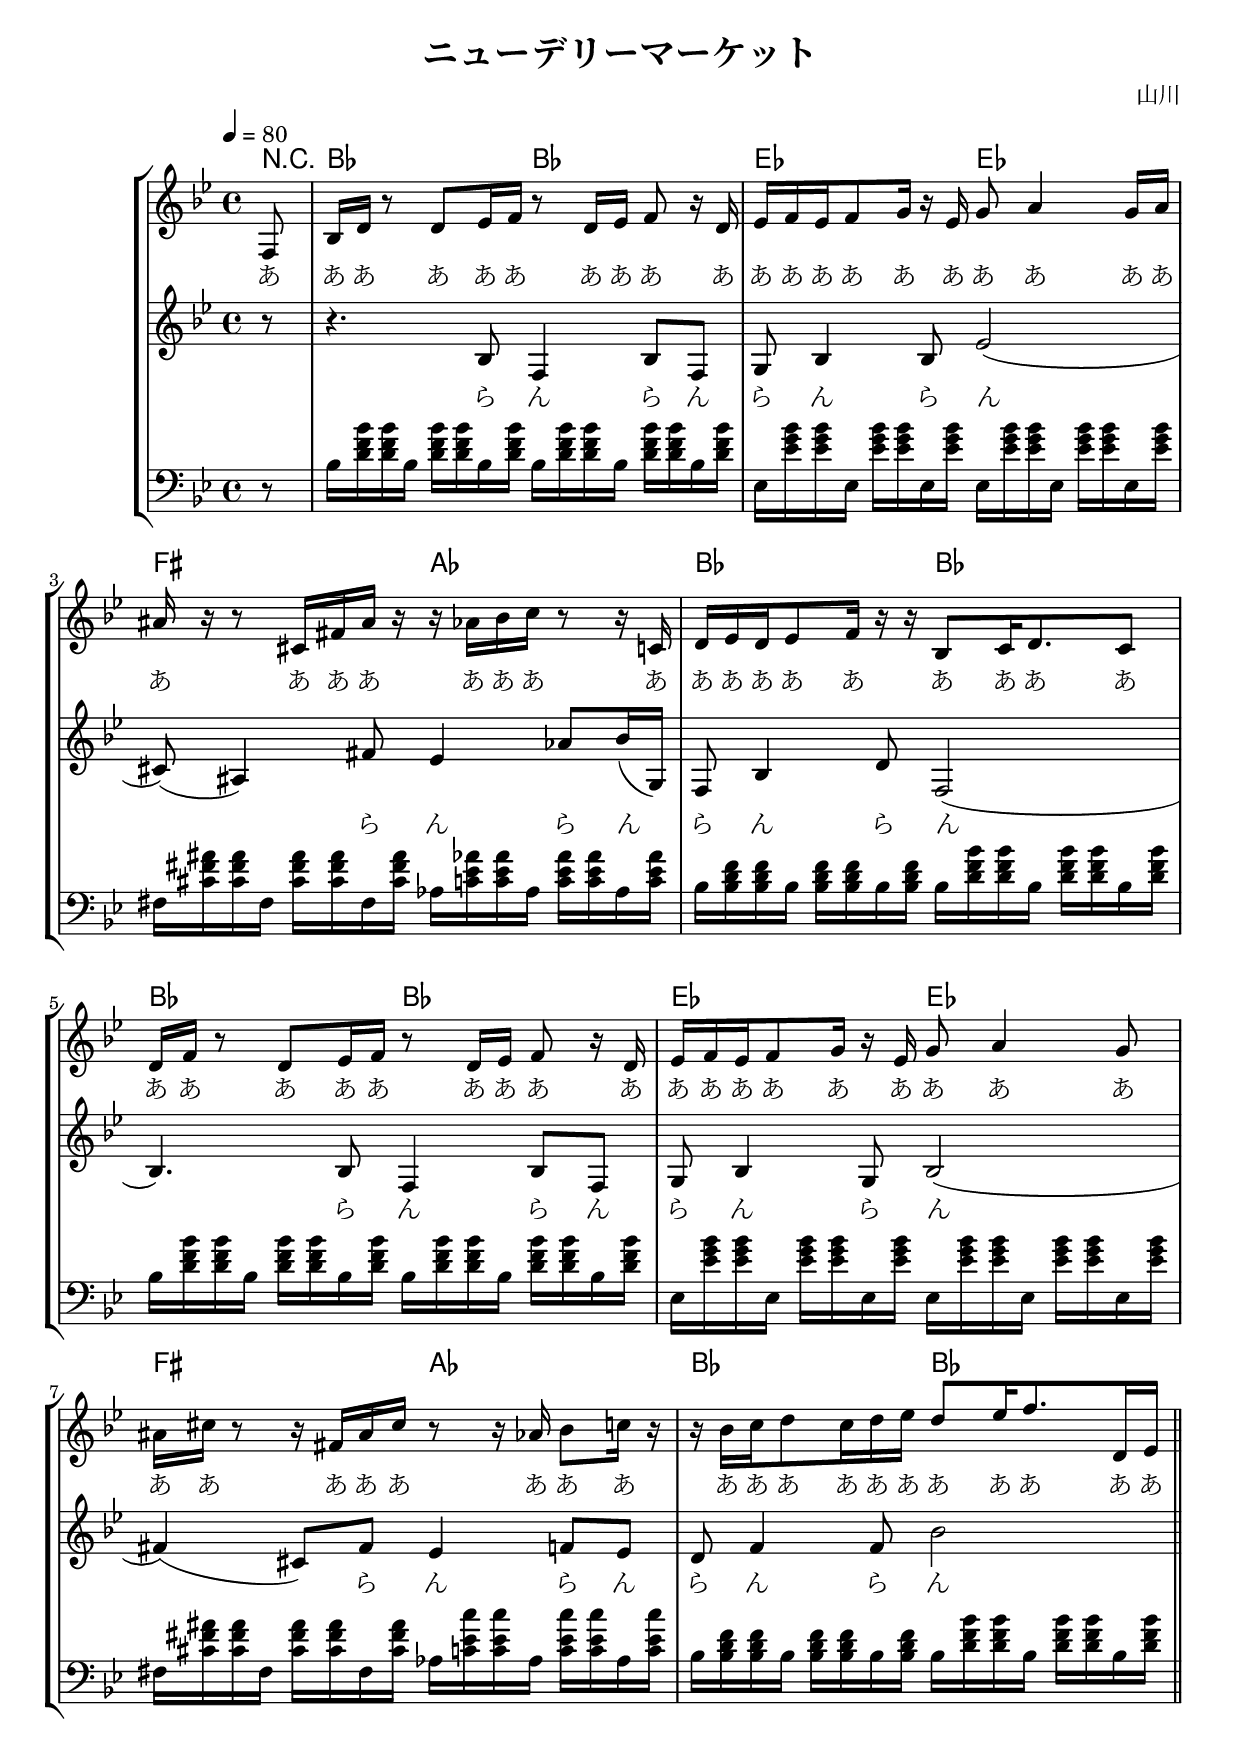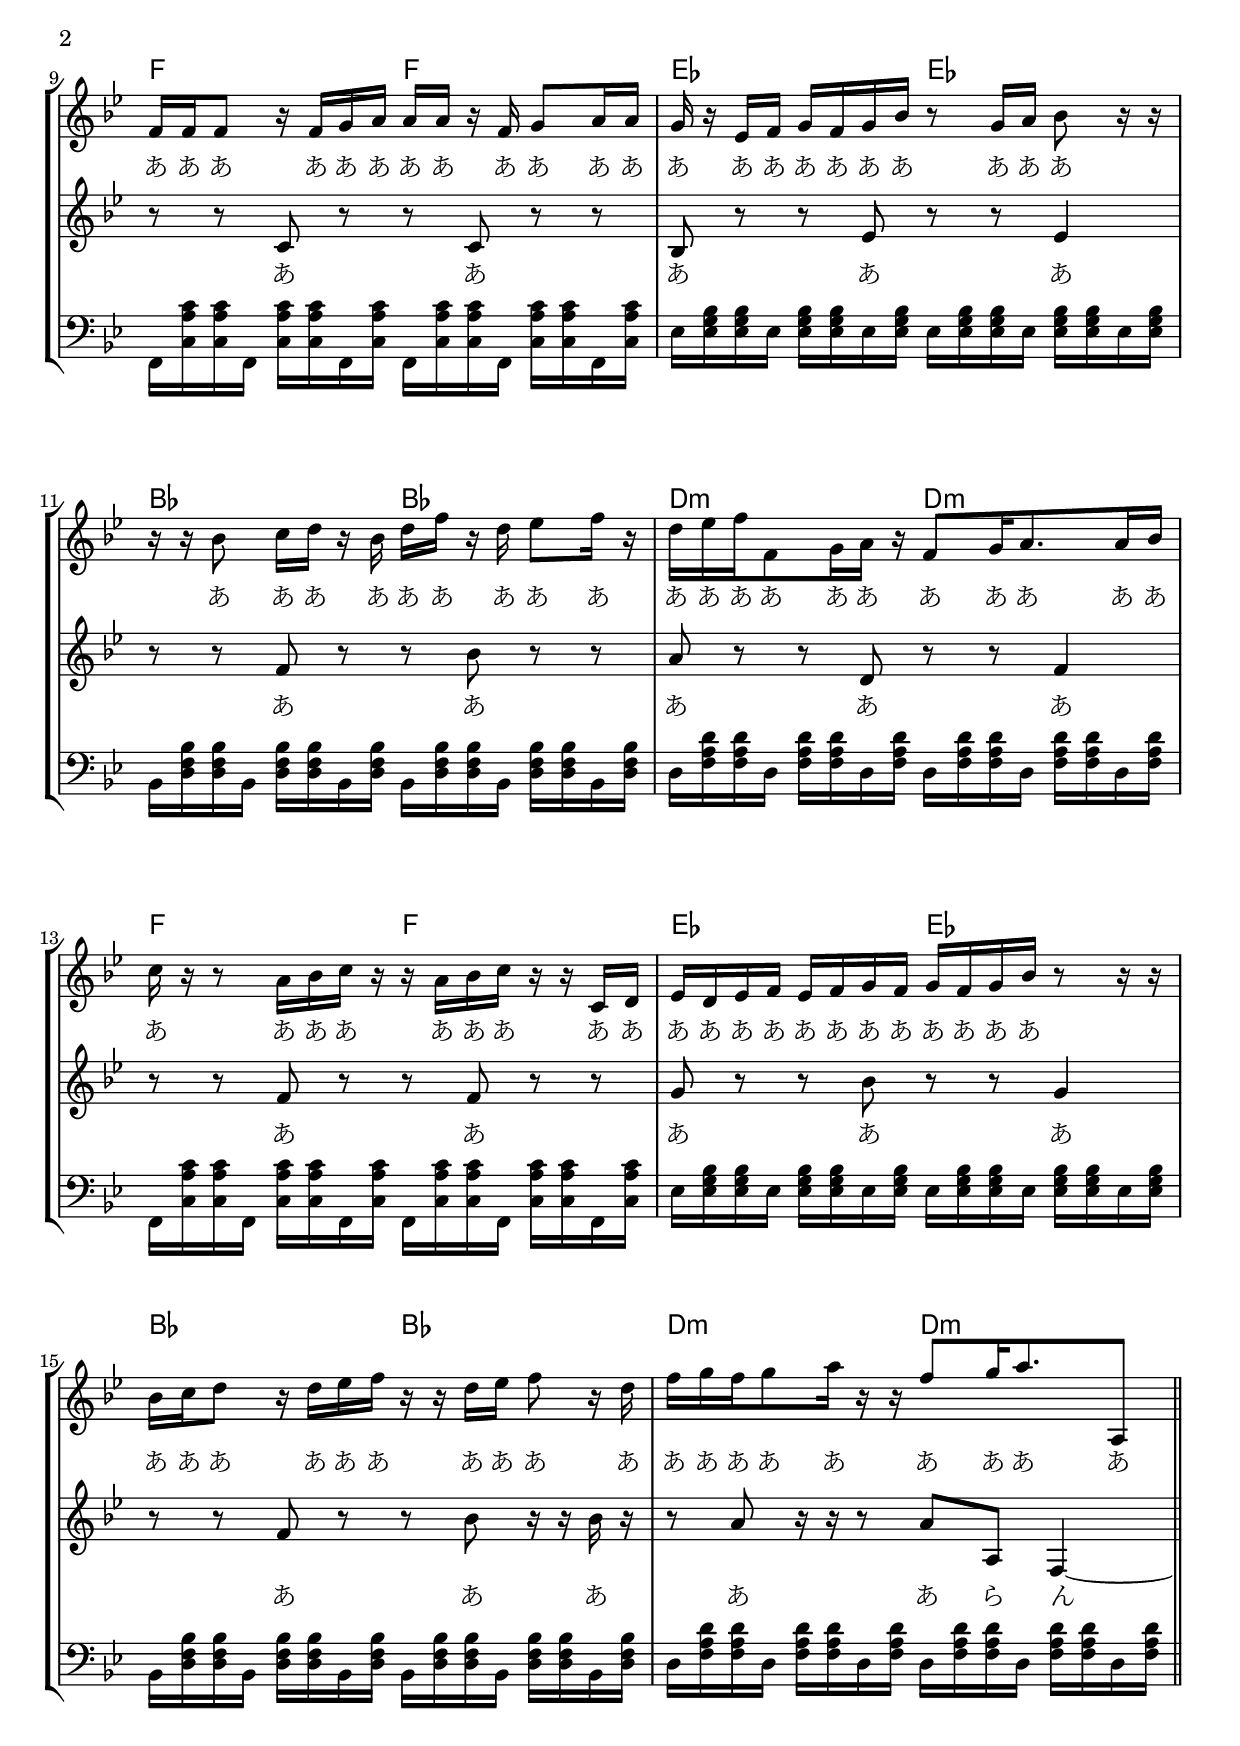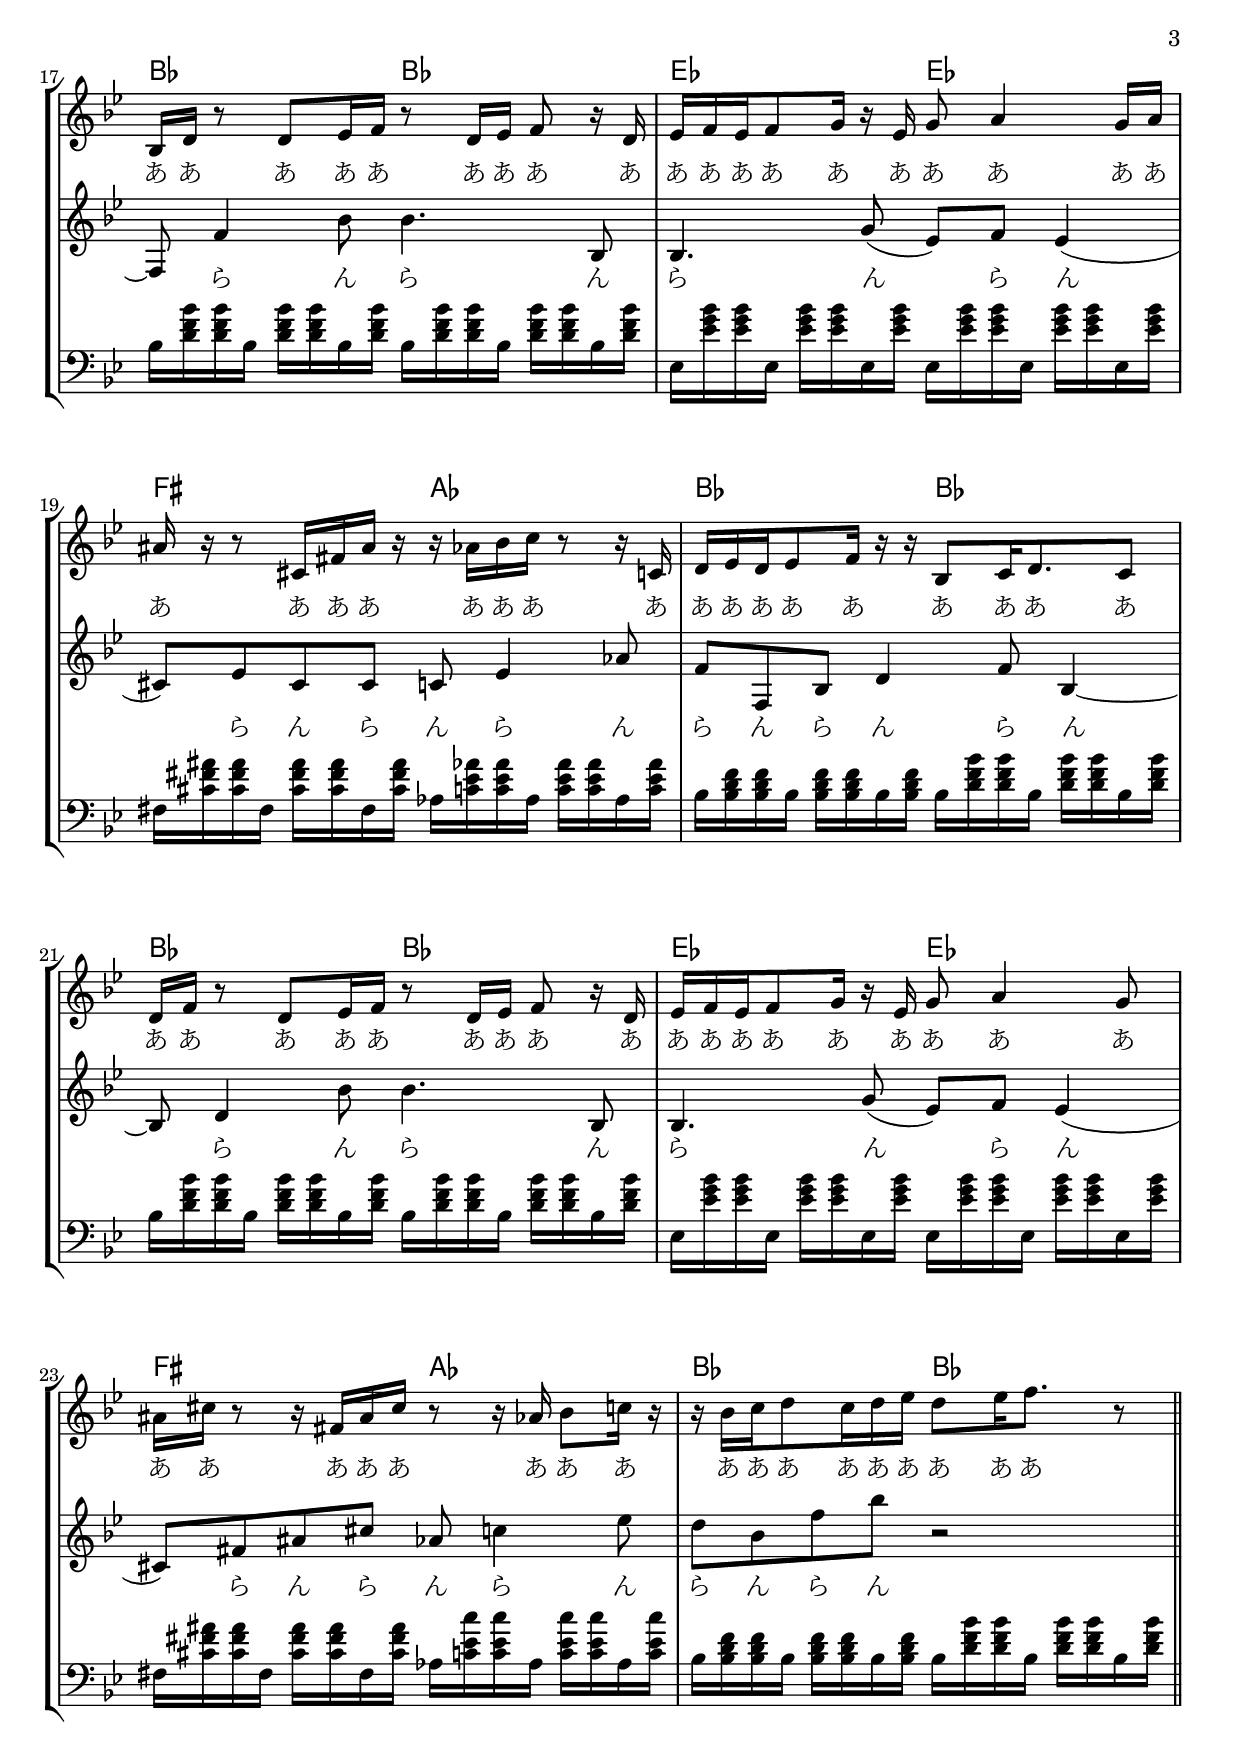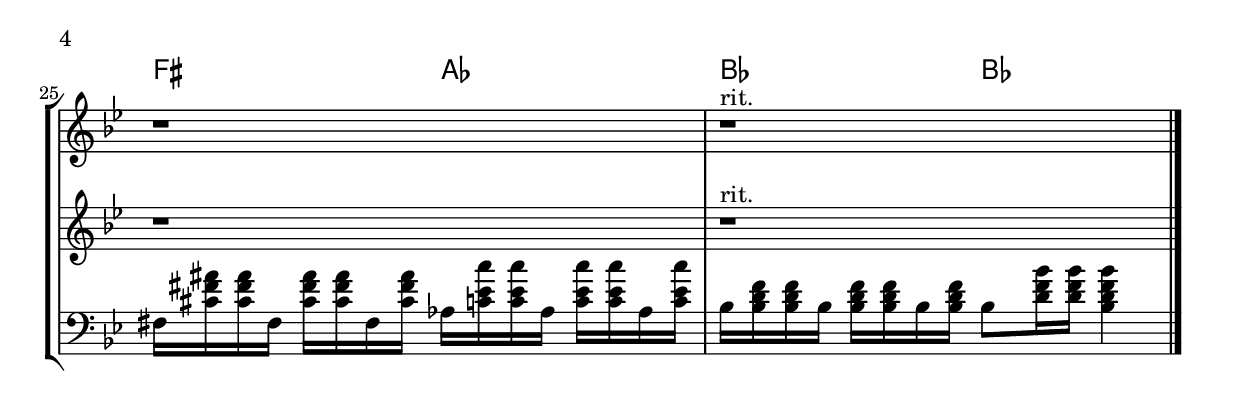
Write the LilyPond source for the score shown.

\version "2.12.1"

\header {
	title = \markup {ニューデリーマーケット}
	composer = \markup \center-column {山川}
}

harmony = \chordmode {
		r8bes2 bes es es fis as bes bes bes bes es es fis as bes bes 

	f f es es bes bes d:m d:m f f es es bes bes d:m d:m 

	bes bes es es fis as bes bes bes bes es es fis as bes bes 

	fis as bes bes 
}

melody = {
	\set Staff.midiInstrument = #"Sitar"
	\partial 8*1
		\key bes \major
	\tempo 4 = 80
f8 
	bes16  d'16  r8  d'8  es'16  f'16  r8  d'16  es'16  f'8  r16  d'16 
	es'16  f'16  es'16  f'8  g'16  r16  es'16  g'8  a'4  g'16  a'16 
	ais'16  r16  r8  cis'16  fis'16  ais'16  r16  r16  as'16  bes'16  c''16  r8  r16  c'16 
	d'16  es'16  d'16  es'8  f'16  r16  r16  bes8  c'16  d'8.  c'8 
	d'16  f'16  r8  d'8  es'16  f'16  r8  d'16  es'16  f'8  r16  d'16 
	es'16  f'16  es'16  f'8  g'16  r16  es'16  g'8  a'4  g'8 
	ais'16  cis''16  r8  r16  fis'16  ais'16  cis''16  r8  r16  as'16  bes'8  c''16  r16 
	r16  bes'16  c''16  d''8  c''16  d''16  es''16  d''8  es''16  f''8.  	\set Staff.midiInstrument = #"Sitar"
	d'16  es'16 
	f'16  f'16  f'8  r16  f'16  g'16  a'16  a'16  a'16  r16  f'16  g'8  a'16  a'16 
	g'16  r16  es'16  f'16  g'16  f'16  g'16  bes'16  r8  g'16  a'16  bes'8  r16  r16 
	r16  r16  bes'8  c''16  d''16  r16  bes'16  d''16  f''16  r16  d''16  es''8  f''16  r16 
	d''16  es''16  f''16  f'8  g'16  a'16  r16  f'8  g'16  a'8.  a'16  bes'16 
	c''16  r16  r8  a'16  bes'16  c''16  r16  r16  a'16  bes'16  c''16  r16  r16  c'16  d'16 
	es'16  d'16  es'16  f'16  es'16  f'16  g'16  f'16  g'16  f'16  g'16  bes'16  r8  r16  r16 
	bes'16  c''16  d''8  r16  d''16  es''16  f''16  r16  r16  d''16  es''16  f''8  r16  d''16 
	f''16  g''16  f''16  g''8  a''16  r16  r16  f''8  g''16  a''8.  	\set Staff.midiInstrument = #"Sitar"
	a8 
	bes16  d'16  r8  d'8  es'16  f'16  r8  d'16  es'16  f'8  r16  d'16 
	es'16  f'16  es'16  f'8  g'16  r16  es'16  g'8  a'4  g'16  a'16 
	ais'16  r16  r8  cis'16  fis'16  ais'16  r16  r16  as'16  bes'16  c''16  r8  r16  c'16 
	d'16  es'16  d'16  es'8  f'16  r16  r16  bes8  c'16  d'8.  c'8 
	d'16  f'16  r8  d'8  es'16  f'16  r8  d'16  es'16  f'8  r16  d'16 
	es'16  f'16  es'16  f'8  g'16  r16  es'16  g'8  a'4  g'8 
	ais'16  cis''16  r8  r16  fis'16  ais'16  cis''16  r8  r16  as'16  bes'8  c''16  r16 
	r16  bes'16  c''16  d''8  c''16  d''16  es''16  d''8  es''16  f''8.  	r8 	r1 | r1^"rit." \bar "|."
}

words = \lyricmode {
	あ  あ  あ  あ  あ  あ  あ  あ  あ  あ  あ  あ  あ  あ  あ  あ  あ  あ  あ  あ  あ  あ  あ  あ  あ  あ  あ  あ  あ  あ  あ  あ  あ  あ  あ  あ  あ  あ  あ  あ  あ  あ  あ  あ  あ  あ  あ  あ  あ  あ  あ  あ  あ  あ  あ  あ  あ  あ  あ  あ  あ  あ  あ  あ  あ  あ  あ  あ  あ  あ  あ  あ  
	あ  あ  あ  あ  あ  あ  あ  あ  あ  あ  あ  あ  あ  あ  あ  あ  あ  あ  あ  あ  あ  あ  あ  あ  あ  あ  あ  あ  あ  あ  あ  あ  あ  あ  あ  あ  あ  あ  あ  あ  あ  あ  あ  あ  あ  あ  あ  あ  あ  あ  あ  あ  あ  あ  あ  あ  あ  あ  あ  あ  あ  あ  あ  あ  あ  あ  あ  あ  あ  あ  あ  あ  あ  あ  あ  あ  あ  あ  あ  あ  あ  あ  あ  
	あ  あ  あ  あ  あ  あ  あ  あ  あ  あ  あ  あ  あ  あ  あ  あ  あ  あ  あ  あ  あ  あ  あ  あ  あ  あ  あ  あ  あ  あ  あ  あ  あ  あ  あ  あ  あ  あ  あ  あ  あ  あ  あ  あ  あ  あ  あ  あ  あ  あ  あ  あ  あ  あ  あ  あ  あ  あ  あ  あ  あ  あ  あ  あ  あ  あ  あ  あ  あ  あ  あ  あ  
	
}

secondmelody = {
	\set Staff.midiInstrument = #"Sitar"
	\partial 8*1
		\key bes \major
	\tempo 4 = 80
r8 r4. bes8  f4  bes8  f8 
	g8  bes4  bes8  es'2 
	(cis'8)  (ais4)  fis'8  es'4  as'8  bes'16  (g16) 
	f8  bes4  d'8  f2 
	(bes4.)  bes8  f4  bes8  f8 
	g8  bes4  g8  bes2 
	(fis'4)  (cis'8)  fis'8  es'4  f'8  es'8 
	d'8  f'4  f'8  bes'2
	\set Staff.midiInstrument = #"Tubular Bells"
	 r8  r8  c'8  r8  r8  c'8  r8  r8 
	bes8  r8  r8  es'8  r8  r8  es'4 
	r8  r8  f'8  r8  r8  bes'8  r8  r8 
	a'8  r8  r8  d'8  r8  r8  f'4 
	r8  r8  f'8  r8  r8  f'8  r8  r8 
	g'8  r8  r8  bes'8  r8  r8  g'4 
	r8  r8  f'8  r8  r8  bes'8  r16  r16  bes'16  r16 
	r8  a'8  r16  r16  r8  a'8  	\set Staff.midiInstrument = #"Acoustic Bass"
	a8  f4~ 
	f8  f'4  bes'8  bes'4.  bes8 
	bes4.  g'8  (es'8)  f'8  es'4 
	(cis'8)  es'8  cis'8  cis'8  c'8  es'4  as'8 
	f'8  f8  bes8  d'4  f'8  bes4~ 
	bes8  d'4  bes'8  bes'4.  bes8 
	bes4.  g'8  (es'8)  f'8  es'4 
	(cis'8)  fis'8  ais'8  cis''8  as'8  c''4  es''8 
	d''8  bes'8  f''8  bes''8  	r2 	r1 | r1^"rit." \bar "|."
}

secondwords = \lyricmode {
	ら  ん  ら  ん  ら  ん  ら  ん  ら  ん  ら  ん  ら  ん  ら  ん  ら  ん  ら  ん  ら  ん  ら  ん  ら  ん  ら  ん  ら  ん  ら  ん  
	あ  あ  あ  あ  あ  あ  あ  あ  あ  あ  あ  あ  あ  あ  あ  あ  あ  あ  あ  あ  
	ら  ん  ら  ん  ら  ん  ら  ん  ら  ん  ら  ん  ら  ん  ら  ん  ら  ん  ら  ん  ら  ん  ら  ん  ら  ん  ら  ん  ら  ん  ら  ん  ら  ん  ら  ん  ら  ん  ら  ん  
	
}

tempochange = {
	\tempo 4 = 80
	r1 | r1 | r1 | r1 | r1 | r1 | r1 | r1 \bar "||"
	\tempo 4 = 80
	r1 | r1 | r1 | r1 | r1 | r1 | r1 | r1 \bar "||"
	\tempo 4 = 80
	r1 | r1 | r1 | r1 | r1 | r1 | r1 | r1 \bar "||"
	\tempo 4 = 80
	r1 | \tempo 4 = 60 r2 \tempo 4 = 53 r2 \bar "|."
}

mainacc = {
	\clef bass
	\set Staff.midiInstrument = #"Voice Oohs"
	\key bes \major
	\tempo 4 = 80
	\partial 8*1
	r8	bes16 <d' f' bes'>16 <d' f' bes'>16 bes16   <d' f' bes'>16 <d' f' bes'>16 bes16 <d' f' bes'>16
	bes16 <d' f' bes'>16 <d' f' bes'>16 bes16   <d' f' bes'>16 <d' f' bes'>16 bes16 <d' f' bes'>16
	es16 <es' g' bes'>16 <es' g' bes'>16 es16   <es' g' bes'>16 <es' g' bes'>16 es16 <es' g' bes'>16
	es16 <es' g' bes'>16 <es' g' bes'>16 es16   <es' g' bes'>16 <es' g' bes'>16 es16 <es' g' bes'>16
	fis16 <cis' fis' ais'>16 <cis' fis' ais'>16 fis16   <cis' fis' ais'>16 <cis' fis' ais'>16 fis16 <cis' fis' ais'>16
	as16 <c' es' as'>16 <c' es' as'>16 as16   <c' es' as'>16 <c' es' as'>16 as16 <c' es' as'>16
	bes16 <bes d' f'>16 <bes d' f'>16 bes16   <bes d' f'>16 <bes d' f'>16 bes16 <bes d' f'>16
	bes16 <d' f' bes'>16 <d' f' bes'>16 bes16   <d' f' bes'>16 <d' f' bes'>16 bes16 <d' f' bes'>16
	bes16 <d' f' bes'>16 <d' f' bes'>16 bes16   <d' f' bes'>16 <d' f' bes'>16 bes16 <d' f' bes'>16
	bes16 <d' f' bes'>16 <d' f' bes'>16 bes16   <d' f' bes'>16 <d' f' bes'>16 bes16 <d' f' bes'>16
	es16 <es' g' bes'>16 <es' g' bes'>16 es16   <es' g' bes'>16 <es' g' bes'>16 es16 <es' g' bes'>16
	es16 <es' g' bes'>16 <es' g' bes'>16 es16   <es' g' bes'>16 <es' g' bes'>16 es16 <es' g' bes'>16
	fis16 <cis' fis' ais'>16 <cis' fis' ais'>16 fis16   <cis' fis' ais'>16 <cis' fis' ais'>16 fis16 <cis' fis' ais'>16
	as16 <c' es' c''>16 <c' es' c''>16 as16   <c' es' c''>16 <c' es' c''>16 as16 <c' es' c''>16
	bes16 <bes d' f'>16 <bes d' f'>16 bes16   <bes d' f'>16 <bes d' f'>16 bes16 <bes d' f'>16
	bes16 <d' f' bes'>16 <d' f' bes'>16 bes16   <d' f' bes'>16 <d' f' bes'>16 bes16 <d' f' bes'>16
	\bar "||"

	\set Staff.midiInstrument = #"Kalimba"
	f,16 <c a c'>16 <c a c'>16 f,16   <c a c'>16 <c a c'>16 f,16 <c a c'>16
	f,16 <c a c'>16 <c a c'>16 f,16   <c a c'>16 <c a c'>16 f,16 <c a c'>16
	es16 <es g bes>16 <es g bes>16 es16   <es g bes>16 <es g bes>16 es16 <es g bes>16
	es16 <es g bes>16 <es g bes>16 es16   <es g bes>16 <es g bes>16 es16 <es g bes>16
	bes,16 <d f bes>16 <d f bes>16 bes,16   <d f bes>16 <d f bes>16 bes,16 <d f bes>16
	bes,16 <d f bes>16 <d f bes>16 bes,16   <d f bes>16 <d f bes>16 bes,16 <d f bes>16
	d16 <f a d'>16 <f a d'>16 d16   <f a d'>16 <f a d'>16 d16 <f a d'>16
	d16 <f a d'>16 <f a d'>16 d16   <f a d'>16 <f a d'>16 d16 <f a d'>16
	f,16 <c a c'>16 <c a c'>16 f,16   <c a c'>16 <c a c'>16 f,16 <c a c'>16
	f,16 <c a c'>16 <c a c'>16 f,16   <c a c'>16 <c a c'>16 f,16 <c a c'>16
	es16 <es g bes>16 <es g bes>16 es16   <es g bes>16 <es g bes>16 es16 <es g bes>16
	es16 <es g bes>16 <es g bes>16 es16   <es g bes>16 <es g bes>16 es16 <es g bes>16
	bes,16 <d f bes>16 <d f bes>16 bes,16   <d f bes>16 <d f bes>16 bes,16 <d f bes>16
	bes,16 <d f bes>16 <d f bes>16 bes,16   <d f bes>16 <d f bes>16 bes,16 <d f bes>16
	d16 <f a d'>16 <f a d'>16 d16   <f a d'>16 <f a d'>16 d16 <f a d'>16
	d16 <f a d'>16 <f a d'>16 d16   <f a d'>16 <f a d'>16 d16 <f a d'>16
	\bar "||"

	\set Staff.midiInstrument = #"Voice Oohs"
	bes16 <d' f' bes'>16 <d' f' bes'>16 bes16   <d' f' bes'>16 <d' f' bes'>16 bes16 <d' f' bes'>16
	bes16 <d' f' bes'>16 <d' f' bes'>16 bes16   <d' f' bes'>16 <d' f' bes'>16 bes16 <d' f' bes'>16
	es16 <es' g' bes'>16 <es' g' bes'>16 es16   <es' g' bes'>16 <es' g' bes'>16 es16 <es' g' bes'>16
	es16 <es' g' bes'>16 <es' g' bes'>16 es16   <es' g' bes'>16 <es' g' bes'>16 es16 <es' g' bes'>16
	fis16 <cis' fis' ais'>16 <cis' fis' ais'>16 fis16   <cis' fis' ais'>16 <cis' fis' ais'>16 fis16 <cis' fis' ais'>16
	as16 <c' es' as'>16 <c' es' as'>16 as16   <c' es' as'>16 <c' es' as'>16 as16 <c' es' as'>16
	bes16 <bes d' f'>16 <bes d' f'>16 bes16   <bes d' f'>16 <bes d' f'>16 bes16 <bes d' f'>16
	bes16 <d' f' bes'>16 <d' f' bes'>16 bes16   <d' f' bes'>16 <d' f' bes'>16 bes16 <d' f' bes'>16
	bes16 <d' f' bes'>16 <d' f' bes'>16 bes16   <d' f' bes'>16 <d' f' bes'>16 bes16 <d' f' bes'>16
	bes16 <d' f' bes'>16 <d' f' bes'>16 bes16   <d' f' bes'>16 <d' f' bes'>16 bes16 <d' f' bes'>16
	es16 <es' g' bes'>16 <es' g' bes'>16 es16   <es' g' bes'>16 <es' g' bes'>16 es16 <es' g' bes'>16
	es16 <es' g' bes'>16 <es' g' bes'>16 es16   <es' g' bes'>16 <es' g' bes'>16 es16 <es' g' bes'>16
	fis16 <cis' fis' ais'>16 <cis' fis' ais'>16 fis16   <cis' fis' ais'>16 <cis' fis' ais'>16 fis16 <cis' fis' ais'>16
	as16 <c' es' c''>16 <c' es' c''>16 as16   <c' es' c''>16 <c' es' c''>16 as16 <c' es' c''>16
	bes16 <bes d' f'>16 <bes d' f'>16 bes16   <bes d' f'>16 <bes d' f'>16 bes16 <bes d' f'>16
	bes16 <d' f' bes'>16 <d' f' bes'>16 bes16   <d' f' bes'>16 <d' f' bes'>16 bes16 <d' f' bes'>16
	\bar "||"

	\set Staff.midiInstrument = #"Applause"
	fis16 <cis' fis' ais'>16 <cis' fis' ais'>16 fis16   <cis' fis' ais'>16 <cis' fis' ais'>16 fis16 <cis' fis' ais'>16
	as16 <c' es' c''>16 <c' es' c''>16 as16   <c' es' c''>16 <c' es' c''>16 as16 <c' es' c''>16
	bes16 <bes d' f'>16 <bes d' f'>16 bes16   <bes d' f'>16 <bes d' f'>16 bes16 <bes d' f'>16
	bes8 <d' f' bes'>16 <d' f' bes'>16 <bes d' f' bes'>4
	\bar "|."
}

subacc = {
	\clef bass
	\set Staff.midiInstrument = #"Agogo"
	\key bes \major
	\tempo 4 = 80
	\partial 8*1
	r8	r8 <d' f' bes'>4 <d' f' bes'>8
	r8 <d' f' bes'>4 <d' f' bes'>8
	r8 <es' g' bes'>4 <es' g' bes'>8
	r8 <es' g' bes'>4 <es' g' bes'>8
	r8 <cis' fis' ais'>4 <cis' fis' ais'>8
	r8 <c' es' as'>4 <c' es' as'>8
	r8 <bes d' f'>4 <bes d' f'>8
	r8 <d' f' bes'>4 <d' f' bes'>8
	r8 <d' f' bes'>4 <d' f' bes'>8
	r8 <d' f' bes'>4 <d' f' bes'>8
	r8 <es' g' bes'>4 <es' g' bes'>8
	r8 <es' g' bes'>4 <es' g' bes'>8
	r8 <cis' fis' ais'>4 <cis' fis' ais'>8
	r8 <c' es' c''>4 <c' es' c''>8
	r8 <bes d' f'>4 <bes d' f'>8
	r8 <d' f' bes'>4 <d' f' bes'>8
	\bar "||"

	\set Staff.midiInstrument = #"Agogo"
	r8 <c a c'>4 <c a c'>8
	r8 <c a c'>4 <c a c'>8
	r8 <es g bes>4 <es g bes>8
	r8 <es g bes>4 <es g bes>8
	r8 <d f bes>4 <d f bes>8
	r8 <d f bes>4 <d f bes>8
	r8 <f a d'>4 <f a d'>8
	r8 <f a d'>4 <f a d'>8
	r8 <c a c'>4 <c a c'>8
	r8 <c a c'>4 <c a c'>8
	r8 <es g bes>4 <es g bes>8
	r8 <es g bes>4 <es g bes>8
	r8 <d f bes>4 <d f bes>8
	r8 <d f bes>4 <d f bes>8
	r8 <f a d'>4 <f a d'>8
	r8 <f a d'>4 <f a d'>8
	\bar "||"

	\set Staff.midiInstrument = #"Agogo"
	r8 <d' f' bes'>4 <d' f' bes'>8
	r8 <d' f' bes'>4 <d' f' bes'>8
	r8 <es' g' bes'>4 <es' g' bes'>8
	r8 <es' g' bes'>4 <es' g' bes'>8
	r8 <cis' fis' ais'>4 <cis' fis' ais'>8
	r8 <c' es' as'>4 <c' es' as'>8
	r8 <bes d' f'>4 <bes d' f'>8
	r8 <d' f' bes'>4 <d' f' bes'>8
	r8 <d' f' bes'>4 <d' f' bes'>8
	r8 <d' f' bes'>4 <d' f' bes'>8
	r8 <es' g' bes'>4 <es' g' bes'>8
	r8 <es' g' bes'>4 <es' g' bes'>8
	r8 <cis' fis' ais'>4 <cis' fis' ais'>8
	r8 <c' es' c''>4 <c' es' c''>8
	r8 <bes d' f'>4 <bes d' f'>8
	r8 <d' f' bes'>4 <d' f' bes'>8
	\bar "||"

	\set Staff.midiInstrument = #"Agogo"
	r8 <cis' fis' ais'>4 <cis' fis' ais'>8
	r8 <c' es' c''>4 <c' es' c''>8
	r8 <bes d' f'>4 <bes d' f'>8
	r8 <d' f' bes'>8 <d' f' bes'>4
	\bar "|."
}

percA = {
	\drummode {
	\partial 8*1
	r8	r2. hho4  |r1  |r2. hho4  |r1  |r2. hho4  |r1  |r2. hho4  |r1  \bar "||"
	r2. hho4  |r1  |r2. hho4  |r1  |r2. hho4  |r1  |r2. hho4  |r1  \bar "||"
	r2. hho4  |r1  |r2. hho4  |r1  |r2. hho4  |r1  |r2. hho4  |r1  \bar "||"
	r1 |r1 \bar "|."
	}
}

percB = {
	\drummode {
	\partial 8*1
	r8	r4 hh4 hh2  |hh4 hh4 hh4 hh4  |hh4 hh4 hh4 r16 hh8.  |hh4 hh4 hh4 hh4  |r4 hh4 hh2  |hh4 hh4 hh4 hh4  |hh4 hh4 hh4 r16 hh8.  |r4 hh4. r16 hh8 hh8 hh16  \bar "||"
	r4 hh4 hh2  |hh4 hh4 hh4 hh4  |hh4 hh4 hh4 r16 hh8.  |hh4 hh4 hh4 hh4  |r4 hh4 hh2  |hh4 hh4 hh4 hh4  |hh4 hh4 hh4 r16 hh8.  |r4 hh4. r16 hh8 hh8 hh16  \bar "||"
	r4 hh4 hh2  |hh4 hh4 hh4 hh4  |hh4 hh4 hh4 r16 hh8.  |hh4 hh4 hh4 hh4  |r4 hh4 hh2  |hh4 hh4 hh4 hh4  |hh4 hh4 hh4 r16 hh8.  |r4 hh4. r16 hh8 hh8 hh16  \bar "||"
	r1 |r1 \bar "|."
	}
}

percC = {
	\drummode {
	\partial 8*1
	r8	r16 hhp8 hhp8 hhp8 hhp8 hhp8 hhp8 hhp8 hhp16  |r16 hhp8 hhp8 hhp8 hhp8 hhp8 hhp8 hhp8 hhp16  |r16 hhp8 hhp8 hhp8 hhp8 hhp8 hhp4 hhp16  |r16 hhp8 hhp8 hhp8 hhp8 hhp8 hhp8 hhp8 hhp16  |r16 hhp8 hhp8 hhp8 hhp8 hhp8 hhp8 hhp8 hhp16  |r16 hhp8 hhp8 hhp8 hhp8 hhp8 hhp8 hhp8 hhp16  |r16 hhp8 hhp8 hhp8 hhp8 hhp8 hhp4 hhp16  |r16 hhp8 hhp8 hhp8 hhp8. hhp8 hhp8 hhp8  \bar "||"
	r16 hhp8 hhp8 hhp8 hhp8 hhp8 hhp8 hhp8 hhp16  |r16 hhp8 hhp8 hhp8 hhp8 hhp8 hhp8 hhp8 hhp16  |r16 hhp8 hhp8 hhp8 hhp8 hhp8 hhp4 hhp16  |r16 hhp8 hhp8 hhp8 hhp8 hhp8 hhp8 hhp8 hhp16  |r16 hhp8 hhp8 hhp8 hhp8 hhp8 hhp8 hhp8 hhp16  |r16 hhp8 hhp8 hhp8 hhp8 hhp8 hhp8 hhp8 hhp16  |r16 hhp8 hhp8 hhp8 hhp8 hhp8 hhp4 hhp16  |r16 hhp8 hhp8 hhp8 hhp8. hhp8 hhp8 hhp8  \bar "||"
	r16 hhp8 hhp8 hhp8 hhp8 hhp8 hhp8 hhp8 hhp16  |r16 hhp8 hhp8 hhp8 hhp8 hhp8 hhp8 hhp8 hhp16  |r16 hhp8 hhp8 hhp8 hhp8 hhp8 hhp4 hhp16  |r16 hhp8 hhp8 hhp8 hhp8 hhp8 hhp8 hhp8 hhp16  |r16 hhp8 hhp8 hhp8 hhp8 hhp8 hhp8 hhp8 hhp16  |r16 hhp8 hhp8 hhp8 hhp8 hhp8 hhp8 hhp8 hhp16  |r16 hhp8 hhp8 hhp8 hhp8 hhp8 hhp4 hhp16  |r16 hhp8 hhp8 hhp8 hhp8. hhp8 hhp8 hhp8  \bar "||"
	r1 |r1 \bar "|."
	}
}

percD = {
	\drummode {
	\partial 8*1
	r8	r8 sn4 sn4 sn4 sn8  |r8 sn4 sn4 sn4 sn8  |r8 sn4 sn4 sn4 sn8  |r8 sn4 sn4 sn4 sn8  |r8 sn4 sn4 sn4 sn8  |r8 sn4 sn4 sn4 sn8  |r8 sn4 sn4 sn4 sn8  |r8 sn4 sn8 sn16 sn8 sn8 sn8 sn16  \bar "||"
	r8 sn4 sn4 sn4 sn8  |r8 sn4 sn4 sn4 sn8  |r8 sn4 sn4 sn4 sn8  |r8 sn4 sn4 sn4 sn8  |r8 sn4 sn4 sn4 sn8  |r8 sn4 sn4 sn4 sn8  |r8 sn4 sn4 sn4 sn8  |r8 sn4 sn8 sn16 sn8 sn8 sn8 sn16  \bar "||"
	r8 sn4 sn4 sn4 sn8  |r8 sn4 sn4 sn4 sn8  |r8 sn4 sn4 sn4 sn8  |r8 sn4 sn4 sn4 sn8  |r8 sn4 sn4 sn4 sn8  |r8 sn4 sn4 sn4 sn8  |r8 sn4 sn4 sn4 sn8  |r8 sn4 sn8 sn16 sn8 sn8 sn8 sn16  \bar "||"
	r1 |r1 \bar "|."
	}
}

percE = {
	\drummode {
	\partial 8*1
	r8	bd4 bd4 bd16 bd8 bd16 bd4  |bd4 bd4 bd16 bd8 bd16 bd4  |bd4 bd4 bd16 bd8 bd16 bd4  |bd4 bd4 bd16 bd8 bd16 bd4  |bd4 bd4 bd16 bd8 bd16 bd4  |bd4 bd4 bd16 bd8 bd16 bd4  |bd4 bd4 bd16 bd8 bd16 bd4  |bd4 bd8. bd8 bd8 bd8 bd8 bd16  \bar "||"
	bd4 bd4 bd16 bd8 bd16 bd4  |bd4 bd4 bd16 bd8 bd16 bd4  |bd4 bd4 bd16 bd8 bd16 bd4  |bd4 bd4 bd16 bd8 bd16 bd4  |bd4 bd4 bd16 bd8 bd16 bd4  |bd4 bd4 bd16 bd8 bd16 bd4  |bd4 bd4 bd16 bd8 bd16 bd4  |bd4 bd8. bd8 bd8 bd8 bd8 bd16  \bar "||"
	bd4 bd4 bd16 bd8 bd16 bd4  |bd4 bd4 bd16 bd8 bd16 bd4  |bd4 bd4 bd16 bd8 bd16 bd4  |bd4 bd4 bd16 bd8 bd16 bd4  |bd4 bd4 bd16 bd8 bd16 bd4  |bd4 bd4 bd16 bd8 bd16 bd4  |bd4 bd4 bd16 bd8 bd16 bd4  |bd4 bd8. bd8 bd8 bd8 bd8 bd16  \bar "||"
	r1 |r1 \bar "|."
	}
}

percF = {
	\drummode {
	\partial 8*1
	r8	cymc1  |r1 |r1 |r1 |cymc1  |r1 |r1 |cymc1  \bar "||"
	cymc1  |r1 |r1 |r1 |cymc1  |r1 |r1 |cymc1  \bar "||"
	cymc1  |r1 |r1 |r1 |cymc1  |r1 |r1 |cymc1  \bar "||"
	r1 | r1 \bar "|."
	}
}

\score {
	<<
		\new StaffGroup <<
			\new ChordNames {\harmony}
			\new Voice = "melody" {\melody}
			\new Lyrics \lyricsto "melody" \words
			\new Voice = "secondmelody" {\secondmelody}
			\new Lyrics \lyricsto "secondmelody" \secondwords
			\new Staff = "mainacc" {\mainacc}
		>>
	>>
	\layout { }
}
